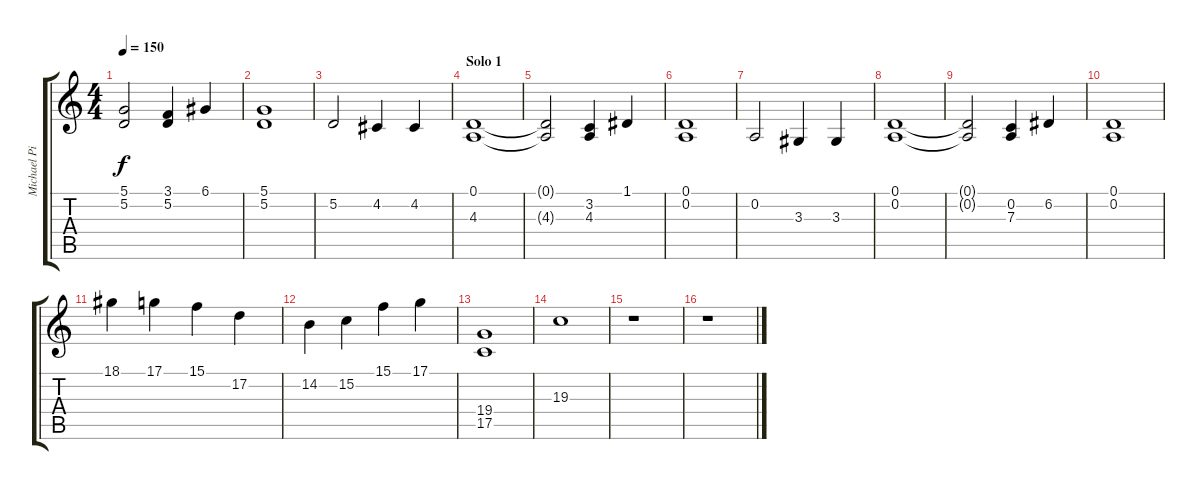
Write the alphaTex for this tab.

\track ("Michael Pinnella" "Michael Pi") {instrument synthstrings1}
\staff {score tabs}
\tuning (D4 A3 F3 C3 G2 D2) {hide}
\ts (4 4)
\tempo 150
\clef g2
\ks c
(5.1{t} 5.2{t}).2{dy f} (3.1 5.2).4 6.1.4 |
(5.1 5.2).1 |
5.2.2 4.2.4 4.2.4 |
\section ("" "Solo 1")
(0.1 4.3).1 |
(0.1{t} 4.3{t}).2 (3.2 4.3).4 1.1.4 |
(0.1 0.2).1 |
0.2.2 3.3.4 3.3.4 |
(0.1 0.2).1 |
(0.1{t} 0.2{t}).2 (0.2 7.3).4 6.2.4 |
(0.1 0.2).1 |
18.1.4 17.1.4 15.1.4 17.2.4 |
14.2.4 15.2.4 15.1.4 17.1.4 |
(19.4 17.5).1 |
19.3.1 |
r.1 |
r.1
